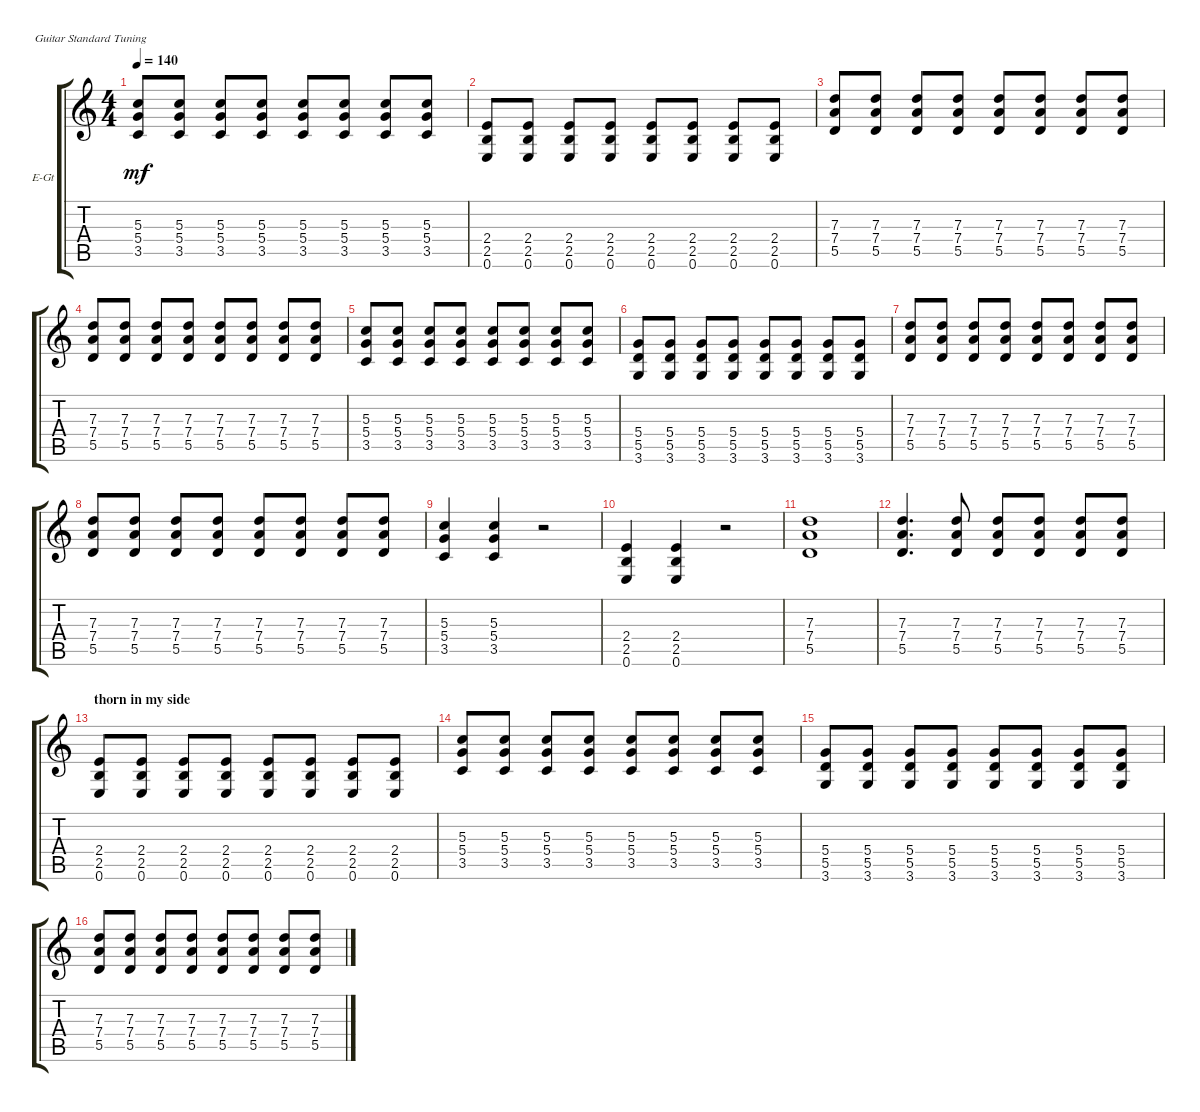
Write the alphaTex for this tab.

\defaultSystemsLayout 4
\bracketExtendMode groupsimilarinstruments
\firstSystemTrackNameOrientation horizontal
\otherSystemsTrackNameOrientation horizontal
\track ("Electric Guitar" "E-Gt") {instrument distortionguitar}
\staff {score tabs}
\tuning (E4 B3 G3 D3 A2 E2)
\ts (4 4)
\tempo 140
\clef g2
\ks c
(3.5 5.4 5.3).8{dy mf} (3.5 5.4 5.3).8 (3.5 5.4 5.3).8 (3.5 5.4 5.3).8 (3.5 5.4 5.3).8 (3.5 5.4 5.3).8 (3.5 5.4 5.3).8 (3.5 5.4 5.3).8 |
(0.6 2.5 2.4).8 (0.6 2.5 2.4).8 (0.6 2.5 2.4).8 (0.6 2.5 2.4).8 (0.6 2.5 2.4).8 (0.6 2.5 2.4).8 (0.6 2.5 2.4).8 (0.6 2.5 2.4).8 |
(5.5 7.4 7.3).8 (5.5 7.4 7.3).8 (5.5 7.4 7.3).8 (5.5 7.4 7.3).8 (5.5 7.4 7.3).8 (5.5 7.4 7.3).8 (5.5 7.4 7.3).8 (5.5 7.4 7.3).8 |
(5.5 7.4 7.3).8 (5.5 7.4 7.3).8 (5.5 7.4 7.3).8 (5.5 7.4 7.3).8 (5.5 7.4 7.3).8 (5.5 7.4 7.3).8 (5.5 7.4 7.3).8 (5.5 7.4 7.3).8 |
(3.5 5.4 5.3).8 (3.5 5.4 5.3).8 (3.5 5.4 5.3).8 (3.5 5.4 5.3).8 (3.5 5.4 5.3).8 (3.5 5.4 5.3).8 (3.5 5.4 5.3).8 (3.5 5.4 5.3).8 |
(3.6 5.5 5.4).8 (3.6 5.5 5.4).8 (3.6 5.5 5.4).8 (3.6 5.5 5.4).8 (3.6 5.5 5.4).8 (3.6 5.5 5.4).8 (3.6 5.5 5.4).8 (3.6 5.5 5.4).8 |
(5.5 7.4 7.3).8 (5.5 7.4 7.3).8 (5.5 7.4 7.3).8 (5.5 7.4 7.3).8 (5.5 7.4 7.3).8 (5.5 7.4 7.3).8 (5.5 7.4 7.3).8 (5.5 7.4 7.3).8 |
(5.5 7.4 7.3).8 (5.5 7.4 7.3).8 (5.5 7.4 7.3).8 (5.5 7.4 7.3).8 (5.5 7.4 7.3).8 (5.5 7.4 7.3).8 (5.5 7.4 7.3).8 (5.5 7.4 7.3).8 |
(3.5 5.4 5.3).4 (3.5 5.4 5.3).4 r.2 |
(0.6 2.5 2.4).4 (2.4 2.5 0.6).4 r.2 |
(5.5 7.4 7.3).1 |
(5.5 7.4 7.3).4{d} (5.5 7.4 7.3).8 (5.5 7.4 7.3).8 (7.3 7.4 5.5).8 (5.5 7.4 7.3).8 (7.3 7.4 5.5).8 |
\section ("" "thorn in my side")
(0.6 2.5 2.4).8 (0.6 2.5 2.4).8 (0.6 2.5 2.4).8 (0.6 2.5 2.4).8 (0.6 2.5 2.4).8 (0.6 2.5 2.4).8 (0.6 2.5 2.4).8 (0.6 2.5 2.4).8 |
(3.5 5.4 5.3).8 (3.5 5.4 5.3).8 (3.5 5.4 5.3).8 (3.5 5.4 5.3).8 (3.5 5.4 5.3).8 (3.5 5.4 5.3).8 (3.5 5.4 5.3).8 (3.5 5.4 5.3).8 |
(3.6 5.4 5.5).8 (3.6 5.4 5.5).8 (3.6 5.4 5.5).8 (3.6 5.4 5.5).8 (3.6 5.4 5.5).8 (3.6 5.4 5.5).8 (3.6 5.5 5.4).8 (5.5 3.6 5.4).8 |
(5.5 7.4 7.3).8 (5.5 7.4 7.3).8 (5.5 7.4 7.3).8 (5.5 7.4 7.3).8 (5.5 7.4 7.3).8 (5.5 7.4 7.3).8 (5.5 7.4 7.3).8 (5.5 7.4 7.3).8
